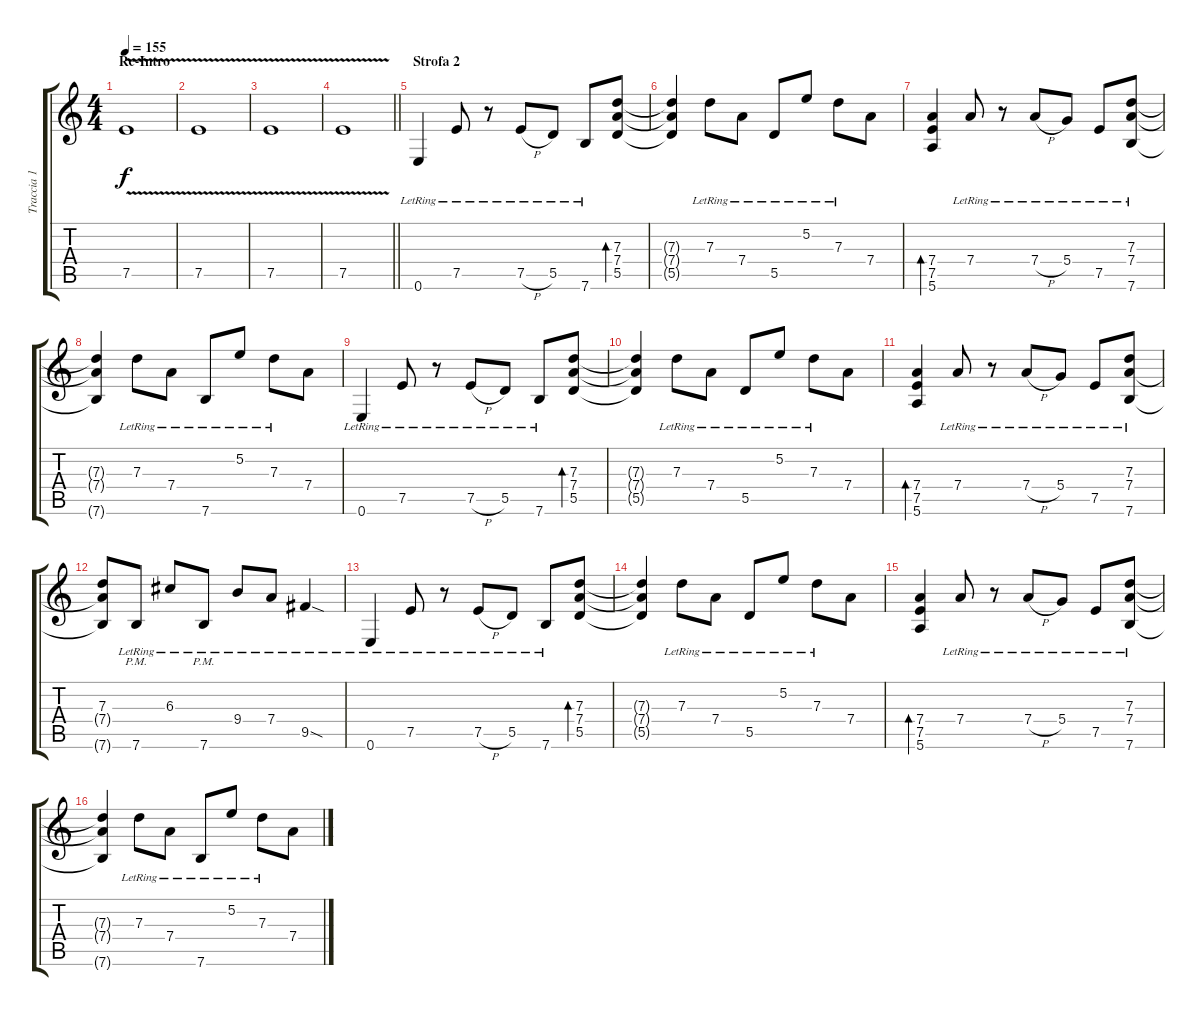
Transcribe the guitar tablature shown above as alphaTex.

\track ("Traccia 1" "Traccia 1") {instrument overdrivenguitar}
\staff {score tabs}
\tuning (E4 B3 G3 D3 A2 E2) {hide}
\ts (4 4)
\section ("" "Re-Intro")
\tempo 155
\clef g2
\ks c
7.5{v t}.1{dy f} |
7.5{v}.1 |
7.5{v}.1 |
\barLineRight lightlight
7.5{v}.1 |
\section ("" "Strofa 2")
0.6{lr}.4 7.5{lr}.8 r.8 7.5{h lr}.8 5.5{lr}.8 7.6{lr}.8 (7.3 7.4 5.5).8{bd 60} |
(7.3{t} 7.4{t} 5.5{t}).4 7.3{lr}.8 7.4{lr}.8 5.5{lr}.8 5.2{lr}.8 7.3{lr}.8 7.4.8 |
(7.4 7.5 5.6).4{bd 60} 7.4{lr}.8 r.8 7.4{h lr}.8 5.4{lr}.8 7.5{lr}.8 (7.3 7.4 7.6{lr}).8 |
(7.3{t} 7.4{t} 7.6{t}).4 7.3{lr}.8 7.4{lr}.8 7.6{lr}.8 5.2{lr}.8 7.3{lr}.8 7.4.8 |
0.6{lr}.4 7.5{lr}.8 r.8 7.5{h lr}.8 5.5{lr}.8 7.6{lr}.8 (7.3 7.4 5.5).8{bd 60} |
(7.3{t} 7.4{t} 5.5{t}).4 7.3{lr}.8 7.4{lr}.8 5.5{lr}.8 5.2{lr}.8 7.3{lr}.8 7.4.8 |
(7.4 7.5 5.6).4{bd 60} 7.4{lr}.8 r.8 7.4{h lr}.8 5.4{lr}.8 7.5{lr}.8 (7.3 7.4 7.6{lr}).8 |
(7.3 7.4{t} 7.6{t}).8 7.6{pm lr}.8 6.3{lr}.8 7.6{pm lr}.8 9.4{lr}.8 7.4{lr}.8 9.5{sod lr}.4 |
0.6{lr}.4 7.5{lr}.8 r.8 7.5{h lr}.8 5.5{lr}.8 7.6{lr}.8 (7.3 7.4 5.5).8{bd 60} |
(7.3{t} 7.4{t} 5.5{t}).4 7.3{lr}.8 7.4{lr}.8 5.5{lr}.8 5.2{lr}.8 7.3{lr}.8 7.4.8 |
(7.4 7.5 5.6).4{bd 60} 7.4{lr}.8 r.8 7.4{h lr}.8 5.4{lr}.8 7.5{lr}.8 (7.3 7.4 7.6{lr}).8 |
(7.3{t} 7.4{t} 7.6{t}).4 7.3{lr}.8 7.4{lr}.8 7.6{lr}.8 5.2{lr}.8 7.3{lr}.8 7.4.8
